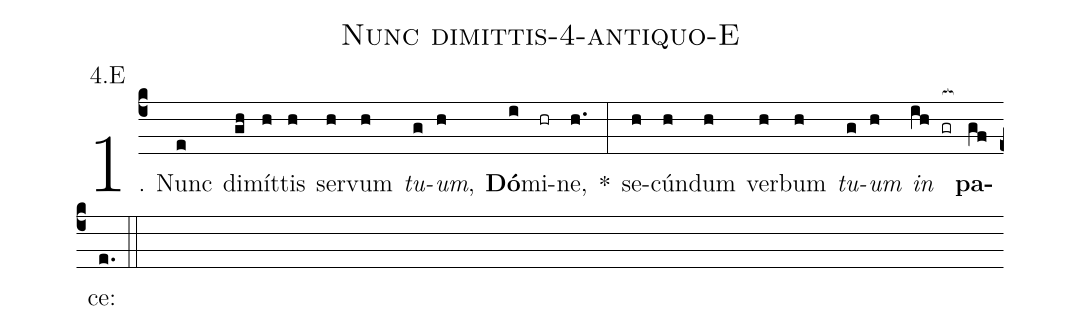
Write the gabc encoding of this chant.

name: Nunc dimittis-4-antiquo-E;
annotation: 4.E;
%%
(c4)1. Nunc(e) di(gh)mít(h)tis(h) ser(h)vum(h) <i>tu</i>(g)<i>um</i>,(h) <b>Dó</b>(i)mi(hr)ne,(h.) *(:) se(h)cún(h)dum(h) ver(h)bum(h) <i>tu</i>(g)<i>um</i>(h) <i>in</i>(ih gr[ocb:1{]) <b>pa</b>(gf[ocb:0}])ce:(e.) (::)
